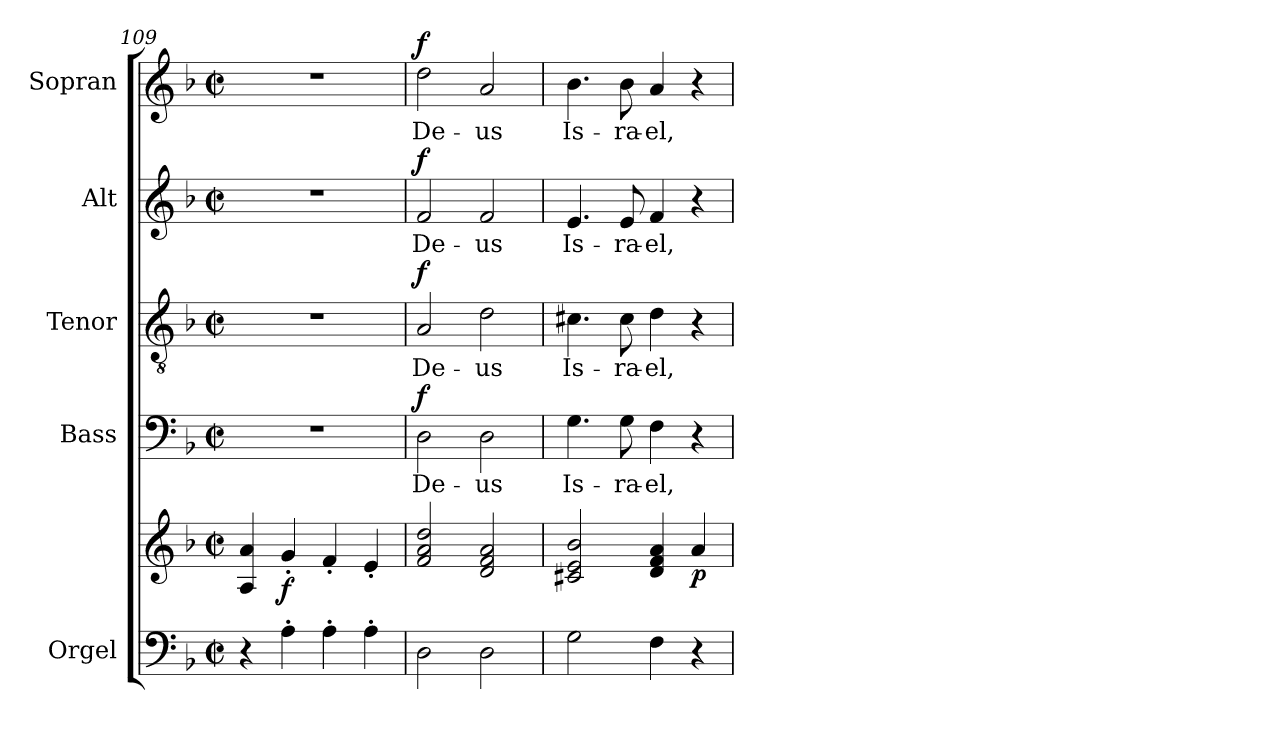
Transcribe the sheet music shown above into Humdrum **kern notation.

**kern	**kern	**dynam	**kern	**text	**dynam	**kern	**text	**dynam	**kern	**text	**dynam	**kern	**text	**dynam
*part5	*part5	*part5	*part4	*part4	*part4	*part3	*part3	*part3	*part2	*part2	*part2	*part1	*part1	*part1
*staff6	*staff5	*staff5/6	*staff4	*staff4	*staff4	*staff3	*staff3	*staff3	*staff2	*staff2	*staff2	*staff1	*staff1	*staff1
*I"Orgel	*	*	*I"Bass	*	*	*I"Tenor	*	*	*I"Alt	*	*	*I"Sopran	*	*
*I'Org.	*	*	*I'B.	*	*	*I'T.	*	*	*I'A.	*	*	*I'S.	*	*
!!LO:LB:g=z
*clefF4	*clefG2	*	*clefF4	*	*	*clefGv2	*	*	*clefG2	*	*	*clefG2	*	*
*k[b-]	*k[b-]	*	*k[b-]	*	*	*k[b-]	*	*	*k[b-]	*	*	*k[b-]	*	*
*F:	*F:	*	*F:	*	*	*F:	*	*	*F:	*	*	*F:	*	*
*M2/2	*M2/2	*	*M2/2	*	*	*M2/2	*	*	*M2/2	*	*	*M2/2	*	*
*met(c|)	*met(c|)	*	*met(c|)	*	*	*met(c|)	*	*	*met(c|)	*	*	*met(c|)	*	*
=109	=109	=109	=109	=109	=109	=109	=109	=109	=109	=109	=109	=109	=109	=109
4r	4A/ 4a/	.	1r	.	.	1r	.	.	1r	.	.	1r	.	.
!	!	!LO:DY:b	!	!	!	!	!	!	!	!	!	!	!	!
4A'>\	4g'</	f	.	.	.	.	.	.	.	.	.	.	.	.
4A'>\	4f'</	.	.	.	.	.	.	.	.	.	.	.	.	.
4A'>\	4e'</	.	.	.	.	.	.	.	.	.	.	.	.	.
=110	=110	=110	=110	=110	=110	=110	=110	=110	=110	=110	=110	=110	=110	=110
!	!	!	!	!LO:LY:b	!LO:DY:a	!	!LO:LY:b	!LO:DY:a	!	!LO:LY:b	!LO:DY:a	!	!LO:LY:b	!LO:DY:a
2D\	2f/ 2a/ 2dd/	.	2D\	De-	f	2A/	De-	f	2f/	De-	f	2dd\	De-	f
!	!	!	!	!LO:LY:b	!	!	!LO:LY:b	!	!	!LO:LY:b	!	!	!LO:LY:b	!
2D\	2d/ 2f/ 2a/	.	2D\	-us	.	2d\	-us	.	2f/	-us	.	2a/	-us	.
=111	=111	=111	=111	=111	=111	=111	=111	=111	=111	=111	=111	=111	=111	=111
!	!	!	!	!LO:LY:b	!	!	!LO:LY:b	!	!	!LO:LY:b	!	!	!LO:LY:b	!
2G\	2c#X/ 2e/ 2b-/	.	4.G\	Is-	.	4.c#X\	Is-	.	4.e/	Is-	.	4.b-\	Is-	.
!	!	!	!	!LO:LY:b	!	!	!LO:LY:b	!	!	!LO:LY:b	!	!	!LO:LY:b	!
.	.	.	8G\	-ra-	.	8c#\	-ra-	.	8e/	-ra-	.	8b-\	-ra-	.
!	!	!	!	!LO:LY:b	!	!	!LO:LY:b	!	!	!LO:LY:b	!	!	!LO:LY:b	!
4F\	4d/ 4f/ 4a/	.	4F\	-el,	.	4d\	-el,	.	4f/	-el,	.	4a/	-el,	.
!	!	!LO:DY:b	!	!	!	!	!	!	!	!	!	!	!	!
4r	4a/	p	4r	.	.	4r	.	.	4r	.	.	4r	.	.
=	=	=	=	=	=	=	=	=	=	=	=	=	=	=
*-	*-	*-	*-	*-	*-	*-	*-	*-	*-	*-	*-	*-	*-	*-
